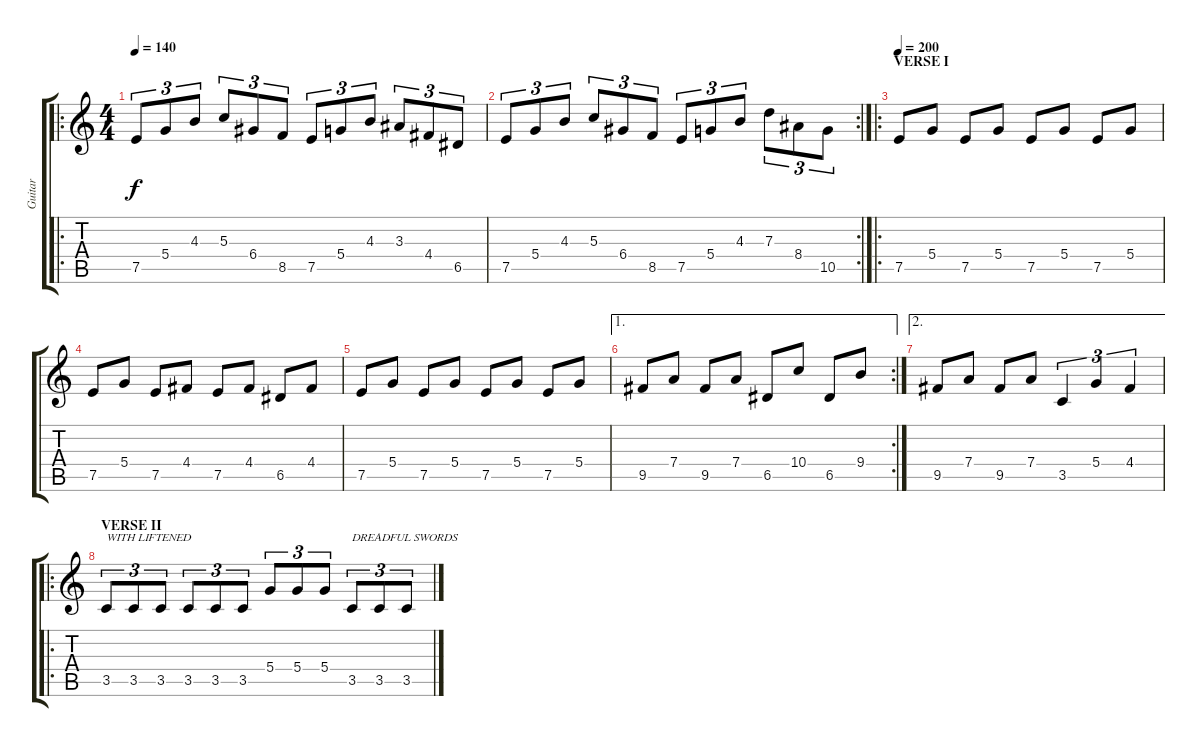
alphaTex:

\track ("Guitar" "Guitar") {instrument distortionguitar}
\staff {score tabs}
\tuning (E4 B3 G3 D3 A2 E2) {hide}
\ro
\ts (4 4)
\tempo 140
\clef g2
\ks c
7.5.8{tu (3 2) dy f} 5.4.8{tu (3 2)} 4.3.8{tu (3 2)} 5.3.8{tu (3 2)} 6.4.8{tu (3 2)} 8.5.8{tu (3 2)} 7.5.8{tu (3 2)} 5.4.8{tu (3 2)} 4.3.8{tu (3 2)} 3.3.8{tu (3 2)} 4.4.8{tu (3 2)} 6.5.8{tu (3 2)} |
\rc 2
7.5.8{tu (3 2)} 5.4.8{tu (3 2)} 4.3.8{tu (3 2)} 5.3.8{tu (3 2)} 6.4.8{tu (3 2)} 8.5.8{tu (3 2)} 7.5.8{tu (3 2)} 5.4.8{tu (3 2)} 4.3.8{tu (3 2)} 7.3.8{tu (3 2)} 8.4.8{tu (3 2)} 10.5.8{tu (3 2)} |
\ro
\section ("" "VERSE I")
\tempo 200
7.5.8 5.4.8 7.5.8 5.4.8 7.5.8 5.4.8 7.5.8 5.4.8 |
7.5.8 5.4.8 7.5.8 4.4.8 7.5.8 4.4.8 6.5.8 4.4.8 |
7.5.8 5.4.8 7.5.8 5.4.8 7.5.8 5.4.8 7.5.8 5.4.8 |
\ae 1
\rc 2
9.5.8 7.4.8 9.5.8 7.4.8 6.5.8 10.4.8 6.5.8 9.4.8 |
\ae 2
9.5.8 7.4.8 9.5.8 7.4.8 3.5.4{tu (3 2)} 5.4.4{tu (3 2)} 4.4.4{tu (3 2)} |
\ro
\section ("" "VERSE II")
3.5.8{tu (3 2) txt "WITH LIFTENED"} 3.5.8{tu (3 2)} 3.5.8{tu (3 2)} 3.5.8{tu (3 2)} 3.5.8{tu (3 2)} 3.5.8{tu (3 2)} 5.4.8{tu (3 2)} 5.4.8{tu (3 2)} 5.4.8{tu (3 2)} 3.5.8{tu (3 2) txt "DREADFUL SWORDS "} 3.5.8{tu (3 2)} 3.5.8{tu (3 2)}
